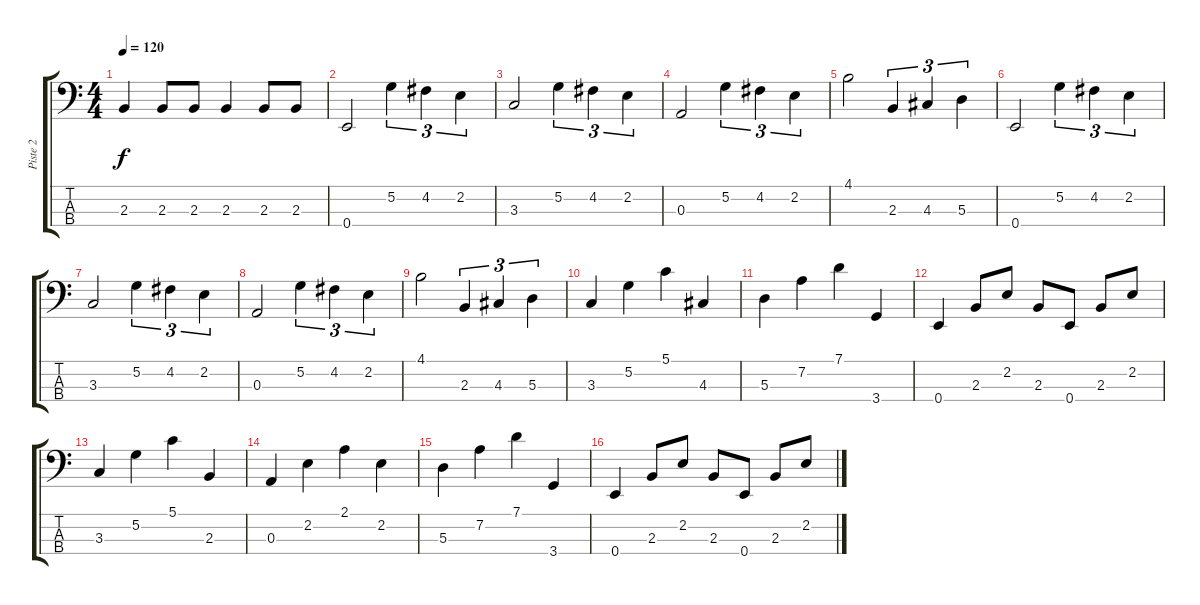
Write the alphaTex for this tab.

\track ("Piste 2" "Piste 2") {instrument electricbassfinger}
\staff {score tabs}
\tuning (G2 D2 A1 E1) {hide}
\ts (4 4)
\tempo 120
\clef f4
\ks c
2.3.4{dy f} 2.3.8 2.3.8 2.3.4 2.3.8 2.3.8 |
0.4.2 5.2.4{tu (3 2)} 4.2.4{tu (3 2)} 2.2.4{tu (3 2)} |
3.3.2 5.2.4{tu (3 2)} 4.2.4{tu (3 2)} 2.2.4{tu (3 2)} |
0.3.2 5.2.4{tu (3 2)} 4.2.4{tu (3 2)} 2.2.4{tu (3 2)} |
4.1.2 2.3.4{tu (3 2)} 4.3.4{tu (3 2)} 5.3.4{tu (3 2)} |
0.4.2 5.2.4{tu (3 2)} 4.2.4{tu (3 2)} 2.2.4{tu (3 2)} |
3.3.2 5.2.4{tu (3 2)} 4.2.4{tu (3 2)} 2.2.4{tu (3 2)} |
0.3.2 5.2.4{tu (3 2)} 4.2.4{tu (3 2)} 2.2.4{tu (3 2)} |
4.1.2 2.3.4{tu (3 2)} 4.3.4{tu (3 2)} 5.3.4{tu (3 2)} |
3.3.4 5.2.4 5.1.4 4.3.4 |
5.3.4 7.2.4 7.1.4 3.4.4 |
0.4.4 2.3.8 2.2.8 2.3.8 0.4.8 2.3.8 2.2.8 |
3.3.4 5.2.4 5.1.4 2.3.4 |
0.3.4 2.2.4 2.1.4 2.2.4 |
5.3.4 7.2.4 7.1.4 3.4.4 |
0.4.4 2.3.8 2.2.8 2.3.8 0.4.8 2.3.8 2.2.8
